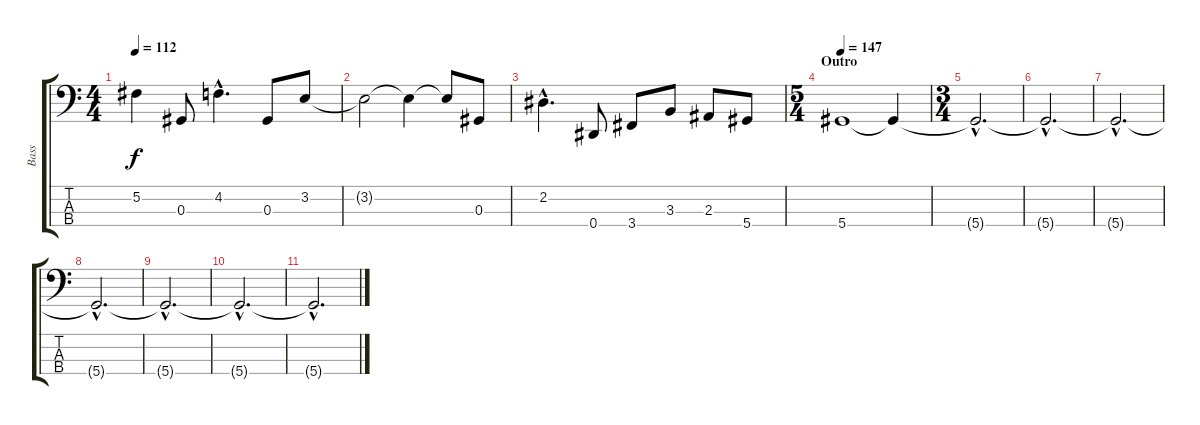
\track ("Bass" "Bass") {instrument electricbassfinger}
\staff {score tabs}
\tuning (Gb2 Db2 Ab1 Eb1) {hide}
\ts (4 4)
\tempo 112
\clef f4
\ks c
5.2{t}.4{dy f} 0.3.8 4.2{hac}.4{d} 0.3.8 3.2.8 |
3.2{t}.2 3.2{t}.4 3.2{t}.8 0.3.8 |
2.2{hac}.4{d} 0.4.8 3.4.8 3.3.8 2.3.8 5.4.8 |
\ts (5 4)
\section ("" "Outro")
\tempo 147
5.4.1 5.4{t}.4 |
\ts (3 4)
5.4{hac t}.2{d} |
5.4{hac t}.2{d} |
5.4{hac t}.2{d} |
5.4{hac t}.2{d} |
5.4{hac t}.2{d} |
5.4{hac t}.2{d} |
5.4{hac t}.2{d volume 0}
